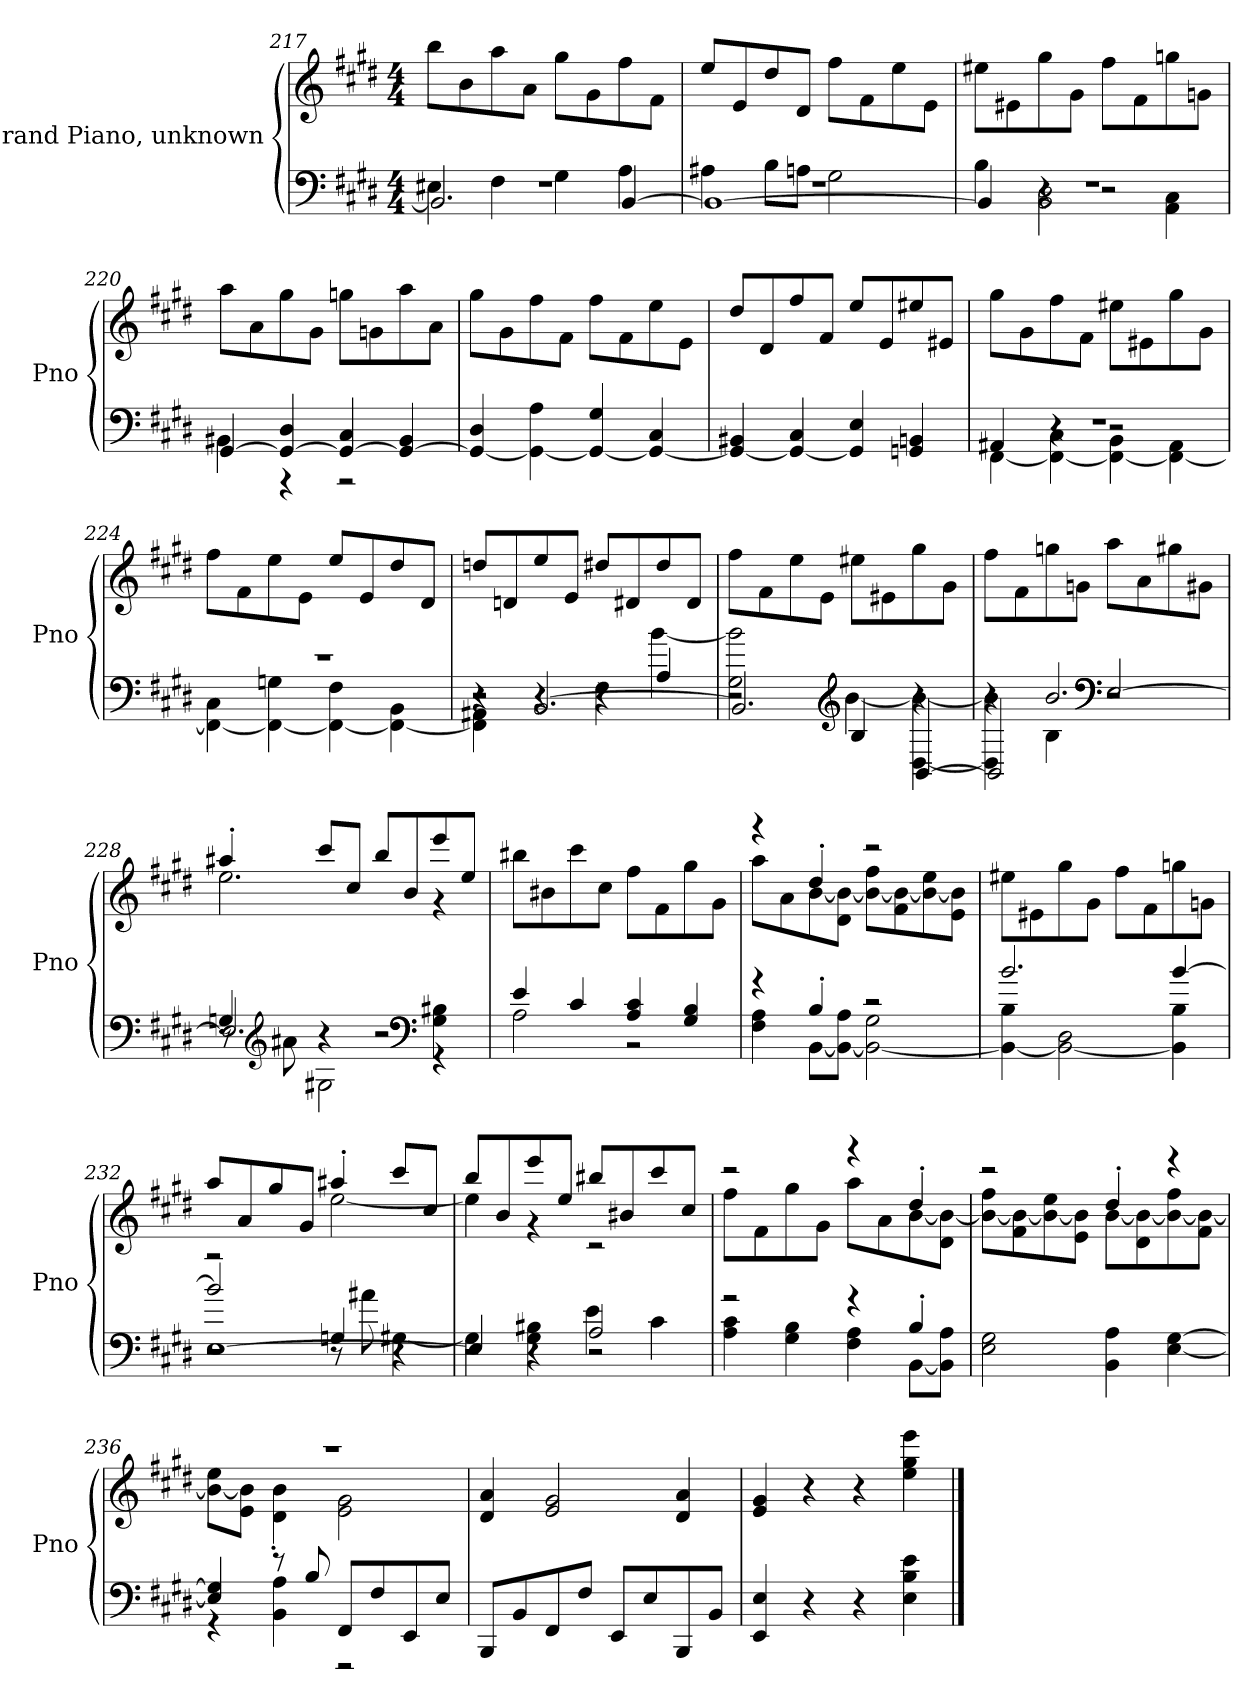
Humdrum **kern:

**kern	**kern
*part1	*part1
*staff2	*staff1
*I"Grand Piano, unknown	*
*I'Pno	*
*clefF4	*clefG2
*k[f#c#g#d#]	*k[f#c#g#d#]
*M4/4	*M4/4
=217	=217
*^	*
*	*^	*
1r	4E#X\	2.BB/]	8bb\L
.	.	.	8b\
.	4F#\	.	8aa\
.	.	.	8a\J
.	4G#\	.	8gg#\L
.	.	.	8g#\
.	4A\	[4BB/	8ff#\
.	.	.	8f#\J
=218	=218	=218	=218
1r	4A#X\	1BB_	8ee/L
.	.	.	8e/
.	8B\L	.	8dd#/
.	8An\J	.	8d#/J
.	2G#\	.	8ff#\L
.	.	.	8f#\
.	.	.	8ee\
.	.	.	8e\J
!!LO:LB:g=z
=219	=219	=219	=219
1r	4B\	4BB/]	8ee#X\L
.	.	.	8e#X\
.	2BB\ 2D#\	4r	8gg#\
.	.	.	8g#\J
.	.	2r	8ff#\L
.	.	.	8f#\
.	4AA\ 4C#\	.	8ggn\
.	.	.	8gn\J
*	*v	*v	*
=220	=220	=220
[4GG#/	4BB#X\	8aa\L
.	.	8a\
4GG#/_ 4D#/	4r	8gg#\
.	.	8g#\J
4GG#/_ 4C#/	2r	8ggn\L
.	.	8gn\
4GG#/_ 4BB#/	.	8aa\
.	.	8a\J
*v	*v	*
=221	=221
4GG#/_ 4D#/	8gg#\L
.	8g#\
4GG#\_ 4A\	8ff#\
.	8f#\J
4GG#/_ 4G#/	8ff#\L
.	8f#\
4GG#/_ 4C#/	8ee\
.	8e\J
=222	=222
4GG#/_ 4BB#X/	8dd#/L
.	8d#/
4GG#/_ 4C#/	8ff#/
.	8f#/J
4GG#/] 4E/	8ee/L
.	8e/
4GGn/ 4BBn/	8ee#X/
.	8e#X/J
!!LO:LB:g=z
=223	=223
*^	*
*	*^	*
1r	[4FF#\	4AA#X/	8gg#\L
.	.	.	8g#\
.	4FF#\_ 4C#\	4r	8ff#\
.	.	.	8f#\J
.	4FF#\_ 4BB\	2r	8ee#X\L
.	.	.	8e#X\
.	4FF#\_ 4AA#\	.	8gg#\
.	.	.	8g#\J
*	*v	*v	*
=224	=224	=224
1r	4FF#\_ 4C#\	8ff#\L
.	.	8f#\
.	4FF#\_ 4Gn\	8ee\
.	.	8e\J
.	4FF#\_ 4F#\	8ee/L
.	.	8e/
.	4FF#\_ 4BB\	8dd#/
.	.	8d#/J
=225	=225	=225
*	*^	*
2r	4FF#\] 4AA#X\	4r	8ddn/L
.	.	.	8dn/
.	4r	[2.BB/	8ee/
.	.	.	8e/J
4r	4F#\	.	8dd#X/L
.	.	.	8d#X/
4A/	[4b\	.	8dd#/
.	.	.	8d#/J
=226	=226	=226	=226
2r	2G#\ 2b\]	2.BB/]	8ff#\L
.	.	.	8f#\
.	.	.	8ee\
.	.	.	8e\J
*clefG2	*	*	*
4B/	[4b\	.	8ee#X\L
.	.	.	8e#X\
4r	[4D#\ 4b\_	[4BB/	8gg#\
.	.	.	8g#\J
!!LO:LB:g=z
=227	=227	=227	=227
4r	4D#\] 4b\]	2BB/]	8ff#\L
.	.	.	8f#\
2.b/	4B\	.	8ggn\
.	.	.	8gn\J
*clefF4	*	*	*
.	2r	[2E/	8aa\L
.	.	.	8a\
.	.	.	8gg#X\
.	.	.	8g#X\J
=228	=228	=228	=228
*	*	*	*^
4Gn/	8r	2.E/]	4aa#X'/	2.ee\
*clefG2	*	*	*	*
.	8a#X\	.	.	.
4r	2G#X\	.	8ccc#/L	.
.	.	.	8cc#/J	.
2r	.	.	8bb/L	.
.	.	.	8b/	.
*clefF4	*	*	*	*
.	4G#\ 4B#X\	4r	8eee/	4r
.	.	.	8ee/J	.
*	*v	*v	*	*
*	*	*v	*v
=229	=229	=229
4e/	2A\	8bb#X\L
.	.	8b#X\
4c#/	.	8ccc#\
.	.	8cc#\J
4A/ 4c#/	2r	8ff#\L
.	.	8f#\
4G#/ 4B/	.	8gg#\
.	.	8g#\J
!!LO:LB:g=z
=230	=230	=230
*	*	*^
4r	4F#\ 4A\	4r	8aa\L
.	.	.	8a\
4B'/	[8BB\L	4dd#'/	[8b\
.	8BB\_ 8A\J	.	8d#\ 8b\_J
2r	2BB\_ 2G#\	2r	8b\_ 8ff#\L
.	.	.	8f#\ 8b\_
.	.	.	8b\_ 8ee\
.	.	.	8e\ 8b\]J
*	*	*v	*v
=231	=231	=231
2.b/	4BB\_ 4B\	8ee#X\L
.	.	8e#X\
.	2BB\_ 2D#\	8gg#\
.	.	8g#\J
.	.	8ff#\L
.	.	8f#\
[4b/	4BB\] 4B\	8ggn\
.	.	8gn\J
=232	=232	=232
*	*^	*^
2b/]	2r	[1E	8aa/L	2r
.	.	.	8a/	.
.	.	.	8gg#/	.
.	.	.	8g#/J	.
4Gn/	8r	.	4aa#X'/	[2ee\
.	8a#X\	.	.	.
4r	[4G#X\	.	8ccc#/L	.
.	.	.	8cc#/J	.
=233	=233	=233	=233	=233
2r	4G#\]	4E/]	8bb/L	4ee\]
.	.	.	8b/	.
.	4G#\ 4B#X\	4r	8eee/	4r
.	.	.	8ee/J	.
2A/	4e\	2r	8bb#X/L	2r
.	.	.	8b#X/	.
.	4c#\	.	8ccc#/	.
.	.	.	8cc#/J	.
*	*v	*v	*	*
!!LO:PB:g=z	!!
=234	=234	=234	=234
2r	4A\ 4c#\	2r	8ff#\L
.	.	.	8f#\
.	4G#\ 4B\	.	8gg#\
.	.	.	8g#\J
4r	4F#\ 4A\	4r	8aa\L
.	.	.	8a\
4B'/	[8BB\L	4dd#'/	[8b\
.	8BB\] 8A\J	.	8d#\ 8b\_J
*v	*v	*	*
=235	=235	=235
2E\ 2G#\	2r	8b\_ 8ff#\L
.	.	8f#\ 8b\_
.	.	8b\_ 8ee\
.	.	8e\ 8b\]J
4BB\ 4A\	4dd#'/	[8b\L
.	.	8d#\ 8b\_
[4E\ [4G#\	4r	8b\_ 8ff#\
.	.	8f#\ 8b\_J
=236	=236	=236
*^	*	*
4E/] 4G#/]	4r	1r	8b\_ 8ee\L
.	.	.	8e\ 8b\]J
8r	4BB\ 4A\	.	4d#\' 4b\'
8B/	.	.	.
8FF#/L	2r	.	2e\ 2g#\
8F#/	.	.	.
8EE/	.	.	.
8E/J	.	.	.
*v	*v	*	*
*	*v	*v
=237	=237
8BBB/L	4d#/ 4a/
8BB/	.
8FF#/	2e/ 2g#/
8F#/J	.
8EE/L	.
8E/	.
8BBB/	4d#/ 4a/
8BB/J	.
=238	=238
4EE/ 4E/	4e/ 4g#/
4r	4r
4r	4r
4E\ 4B\ 4e\	4ee\ 4gg#\ 4eee\
==	==
*-	*-
